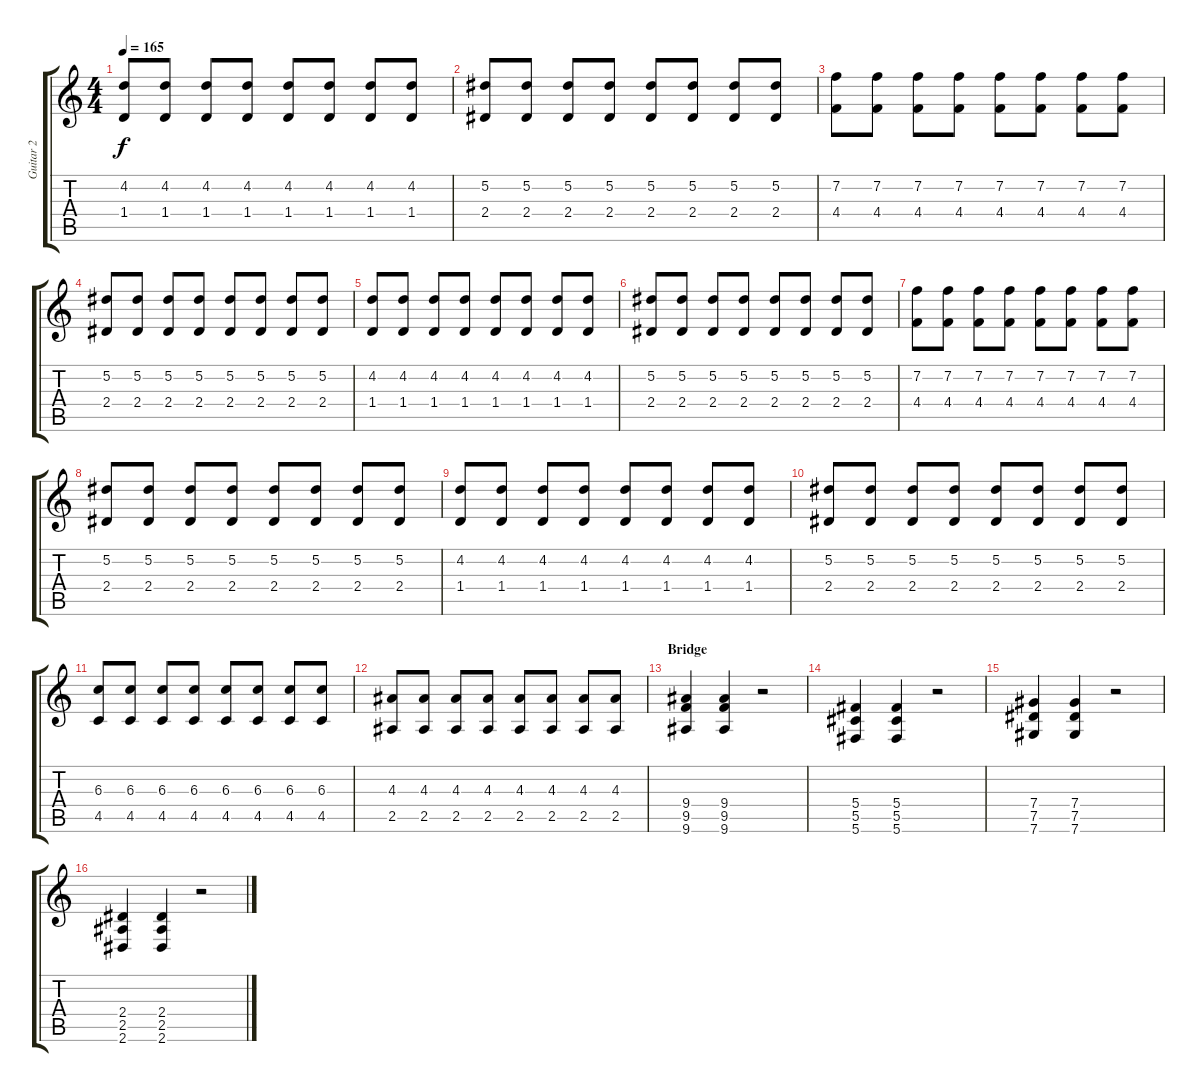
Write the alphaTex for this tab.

\track ("Guitar 2" "Guitar 2") {instrument distortionguitar}
\staff {score tabs}
\tuning (Eb4 Bb3 Gb3 Db3 Ab2 Db2) {hide}
\ts (4 4)
\tempo 165
\clef g2
\ks c
(4.2 1.4).8{dy f} (4.2 1.4).8 (4.2 1.4).8 (4.2 1.4).8 (4.2 1.4).8 (4.2 1.4).8 (4.2 1.4).8 (4.2 1.4).8 |
(5.2 2.4).8 (5.2 2.4).8 (5.2 2.4).8 (5.2 2.4).8 (5.2 2.4).8 (5.2 2.4).8 (5.2 2.4).8 (5.2 2.4).8 |
(7.2 4.4).8 (7.2 4.4).8 (7.2 4.4).8 (7.2 4.4).8 (7.2 4.4).8 (7.2 4.4).8 (7.2 4.4).8 (7.2 4.4).8 |
(5.2 2.4).8 (5.2 2.4).8 (5.2 2.4).8 (5.2 2.4).8 (5.2 2.4).8 (5.2 2.4).8 (5.2 2.4).8 (5.2 2.4).8 |
(4.2 1.4).8 (4.2 1.4).8 (4.2 1.4).8 (4.2 1.4).8 (4.2 1.4).8 (4.2 1.4).8 (4.2 1.4).8 (4.2 1.4).8 |
(5.2 2.4).8 (5.2 2.4).8 (5.2 2.4).8 (5.2 2.4).8 (5.2 2.4).8 (5.2 2.4).8 (5.2 2.4).8 (5.2 2.4).8 |
(7.2 4.4).8 (7.2 4.4).8 (7.2 4.4).8 (7.2 4.4).8 (7.2 4.4).8 (7.2 4.4).8 (7.2 4.4).8 (7.2 4.4).8 |
(5.2 2.4).8 (5.2 2.4).8 (5.2 2.4).8 (5.2 2.4).8 (5.2 2.4).8 (5.2 2.4).8 (5.2 2.4).8 (5.2 2.4).8 |
(4.2 1.4).8 (4.2 1.4).8 (4.2 1.4).8 (4.2 1.4).8 (4.2 1.4).8 (4.2 1.4).8 (4.2 1.4).8 (4.2 1.4).8 |
(5.2 2.4).8 (5.2 2.4).8 (5.2 2.4).8 (5.2 2.4).8 (5.2 2.4).8 (5.2 2.4).8 (5.2 2.4).8 (5.2 2.4).8 |
(6.3 4.5).8 (6.3 4.5).8 (6.3 4.5).8 (6.3 4.5).8 (6.3 4.5).8 (6.3 4.5).8 (6.3 4.5).8 (6.3 4.5).8 |
(4.3 2.5).8 (4.3 2.5).8 (4.3 2.5).8 (4.3 2.5).8 (4.3 2.5).8 (4.3 2.5).8 (4.3 2.5).8 (4.3 2.5).8 |
\section ("" "Bridge")
(9.4 9.5 9.6).4 (9.4 9.5 9.6).4 r.2 |
(5.4 5.5 5.6).4 (5.4 5.5 5.6).4 r.2 |
(7.4 7.5 7.6).4 (7.4 7.5 7.6).4 r.2 |
(2.4 2.5 2.6).4 (2.4 2.5 2.6).4 r.2
